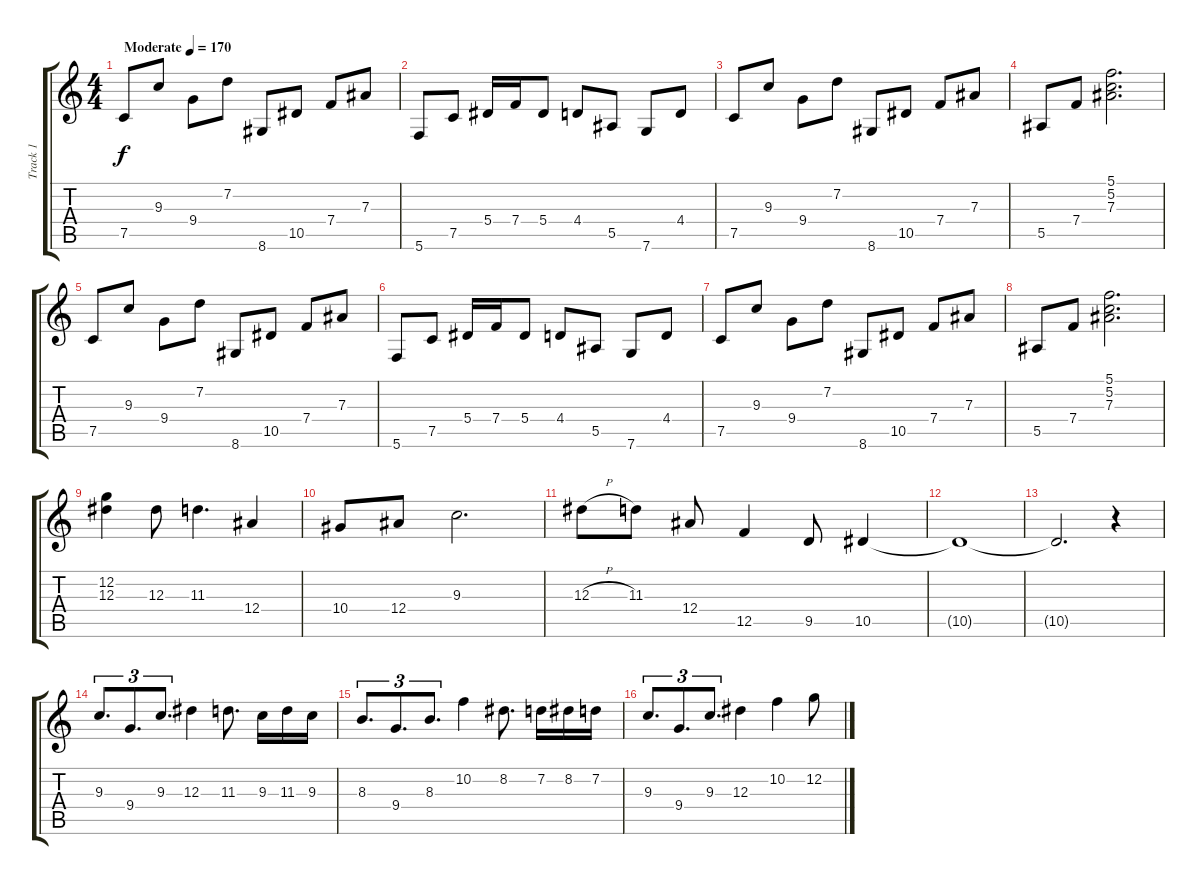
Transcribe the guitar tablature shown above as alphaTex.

\track ("Track 1" "Track 1") {instrument distortionguitar}
\staff {score tabs}
\tuning (C4 G3 Eb3 Bb2 F2 C2) {hide}
\ts (4 4)
\tempo (170 "Moderate")
\clef g2
\ks c
7.5.8{dy f instrument distortionguitar} 9.3.8 9.4.8 7.2.8 8.6.8 10.5.8 7.4.8 7.3.8 |
5.6.8 7.5.8 5.4.16 7.4.16 5.4.8 4.4.8 5.5.8 7.6.8 4.4.8 |
7.5.8 9.3.8 9.4.8 7.2.8 8.6.8 10.5.8 7.4.8 7.3.8 |
5.5.8 7.4.8 (5.1 5.2 7.3).2{d} |
7.5.8 9.3.8 9.4.8 7.2.8 8.6.8 10.5.8 7.4.8 7.3.8 |
5.6.8 7.5.8 5.4.16 7.4.16 5.4.8 4.4.8 5.5.8 7.6.8 4.4.8 |
7.5.8 9.3.8 9.4.8 7.2.8 8.6.8 10.5.8 7.4.8 7.3.8 |
5.5.8 7.4.8 (5.1 5.2 7.3).2{d} |
(12.2 12.3).4 12.3.8 11.3.4{d} 12.4.4 |
10.4.8 12.4.8 9.3.2{d} |
12.3{h}.8 11.3.8 12.4.8 12.5.4 9.5.8 10.5.4 |
10.5{t}.1 |
10.5{t}.2{d} r.4 |
9.3.8{d tu (3 2)} 9.4.8{d tu (3 2)} 9.3.8{d tu (3 2)} 12.3.4 11.3.8{d} 9.3.16 11.3.16 9.3.16 |
8.3.8{d tu (3 2)} 9.4.8{d tu (3 2)} 8.3.8{d tu (3 2)} 10.2.4 8.2.8{d} 7.2.16 8.2.16 7.2.16 |
9.3.8{d tu (3 2)} 9.4.8{d tu (3 2)} 9.3.8{d tu (3 2)} 12.3.4 10.2.4 12.2.8
